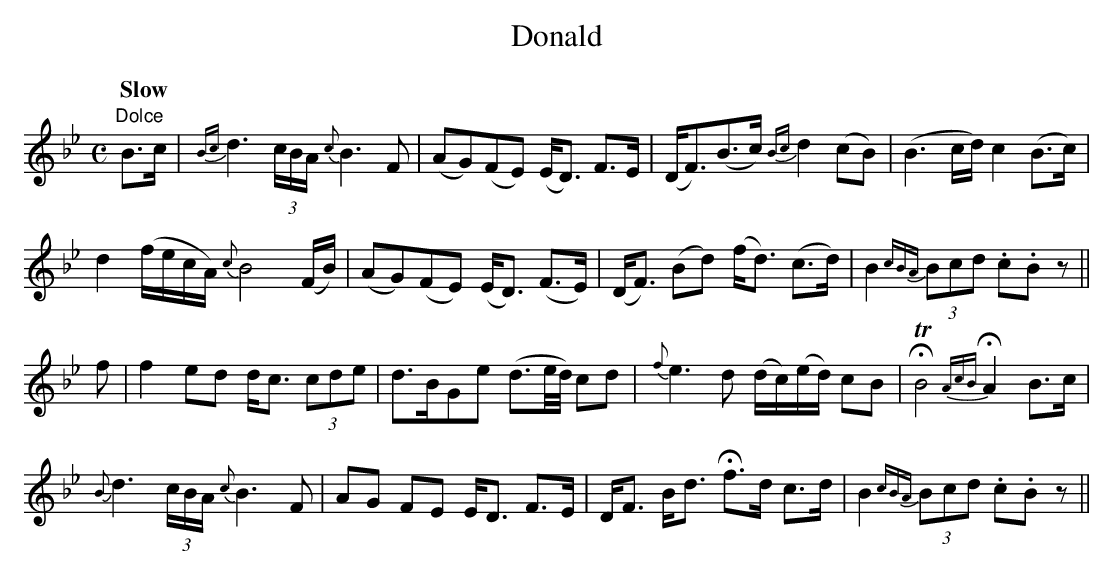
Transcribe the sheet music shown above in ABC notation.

X:1
T:Donald
M:C
L:1/8
Q:"Slow"
K:Bb
"Dolce"B>c|{Bc} d3 (3c/B/A/ {c}B3F|(AG)(FE) (E<D) F>E|(D<F)(B>c) {Bc}d2 (cB)|(B3 c/d/) c2 (B>c)|
d2 (f/e/c/A/) {c}B4 (F/B/)|(AG)(FE) (E<D) (F>E)|(D<F) (Bd) (f<d) (c>d)|B2{cBA} (3Bcd .c.B z||
f|f2 ed d<c (3cde|d>BGe (d>e/d/4) cd|{f}e3d (d/c/)(e/d/) cB|!fermata!TB4 {AcB}!fermata!A2 B>c|
{B}d3 (3c/B/A/ {c}B3F|AG FE E<D F>E|D<F B<d !fermata!f>d c>d|B2 {cBA}(3Bcd .c.B z||
